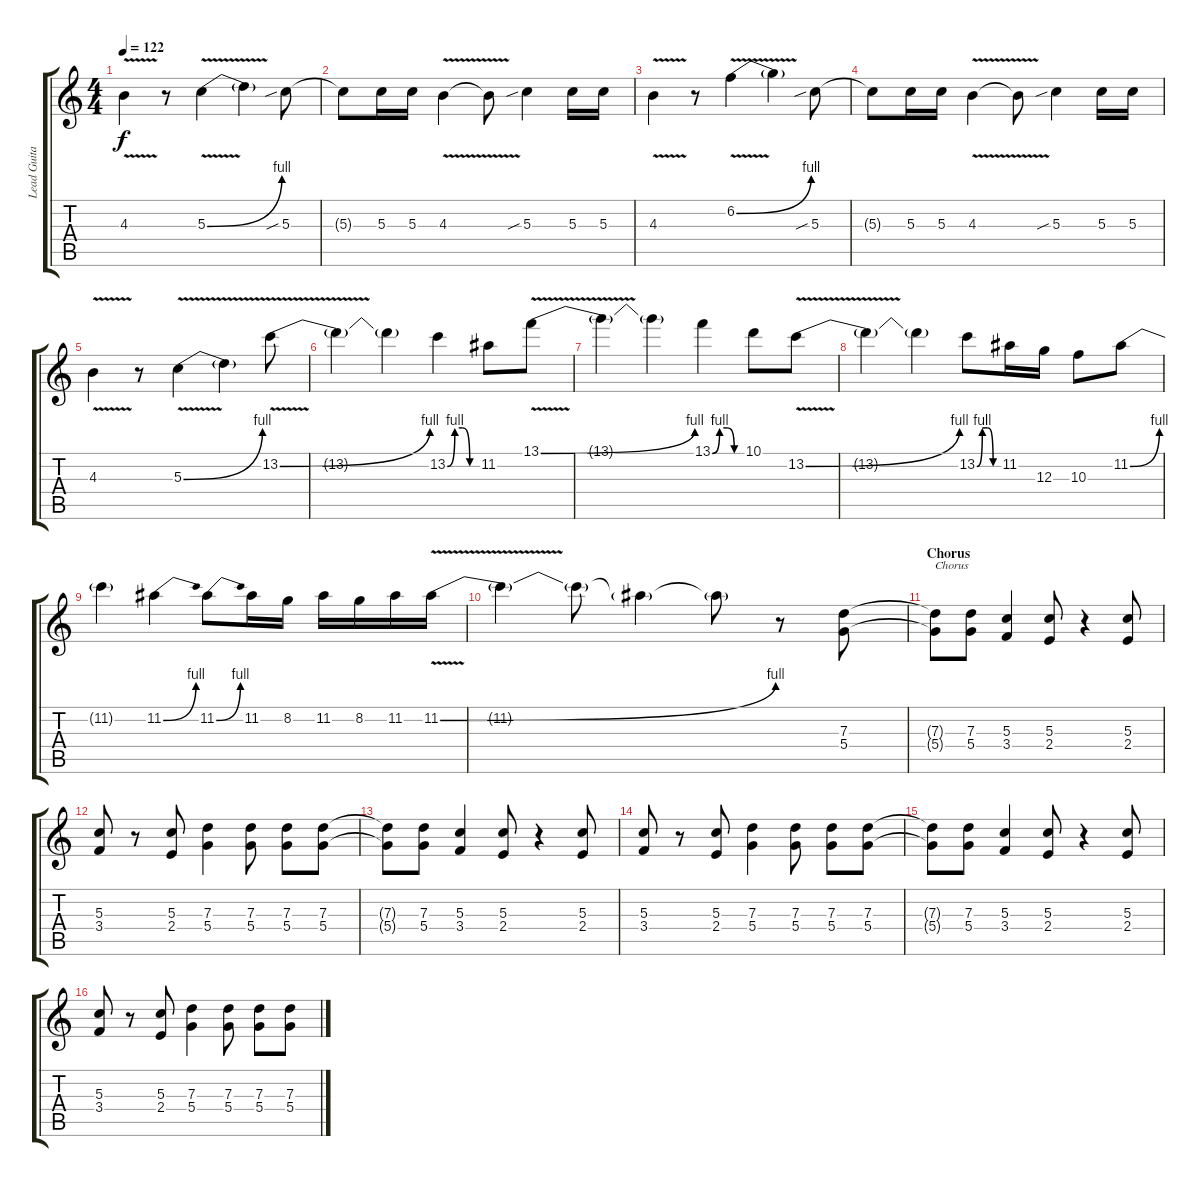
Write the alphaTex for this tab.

\track ("Lead Guitar" "Lead Guita") {instrument overdrivenguitar}
\staff {score tabs}
\tuning (E4 B3 G3 D3 A2 E2) {hide}
\ts (4 4)
\tempo 122
\clef g2
\ks c
4.3{v}.4{dy f} r.8 5.3{be (bend 0 0 60 4) v}.4 5.3{t}.4 5.3{sib}.8 |
5.3{t}.8 5.3.16 5.3.16 4.3{v}.4 4.3{t}.8 5.3{sib}.4 5.3.16 5.3.16 |
4.3{v}.4 r.8 6.2{be (bend 0 0 60 4) v}.4 6.2{t}.4 5.3{sib}.8 |
5.3{t}.8 5.3.16 5.3.16 4.3{v}.4 4.3{t}.8 5.3{sib}.4 5.3.16 5.3.16 |
4.3{v}.4 r.8 5.3{be (bend 0 0 60 4) v}.4 5.3{t}.4 13.2{be (bend 0 0 60 4) v}.8 |
13.2{t}.4 13.2{t}.4 13.2{be (custom 0 0 15 4 30 4 45 0 60 0)}.4 11.2.8 13.1{be (bend 0 0 60 4) v}.8 |
13.1{t}.4 13.1{t}.4 13.1{be (custom 0 0 15 4 30 4 45 0 60 0)}.4 10.1.8 13.2{be (bend 0 0 60 4) v}.8 |
13.2{t}.4 13.2{t}.4 13.2{be (custom 0 0 15 4 30 4 45 0 60 0)}.8 11.2.16 12.3.16 10.3.8 11.2{be (bend 0 0 60 4)}.8 |
11.2{t}.4 11.2{be (bend 0 0 60 4)}.4 11.2{be (bend 0 0 60 4)}.8 11.2.16 8.2.16 11.2.16 8.2.16 11.2.16 11.2{be (bend 0 0 60 4) v}.16 |
11.2{t}.4 11.2{t}.8 11.2{t}.4 11.2{t}.8 r.8 (7.3 5.4).8 |
\section ("" "Chorus")
(7.3{t} 5.4{t}).8{txt "Chorus"} (7.3 5.4).8 (5.3 3.4).4 (5.3 2.4).8 r.4 (5.3 2.4).8 |
(5.3 3.4).8 r.8 (5.3 2.4).8 (7.3 5.4).4 (7.3 5.4).8 (7.3 5.4).8 (7.3 5.4).8 |
(7.3{t} 5.4{t}).8 (7.3 5.4).8 (5.3 3.4).4 (5.3 2.4).8 r.4 (5.3 2.4).8 |
(5.3 3.4).8 r.8 (5.3 2.4).8 (7.3 5.4).4 (7.3 5.4).8 (7.3 5.4).8 (7.3 5.4).8 |
(7.3{t} 5.4{t}).8 (7.3 5.4).8 (5.3 3.4).4 (5.3 2.4).8 r.4 (5.3 2.4).8 |
(5.3 3.4).8 r.8 (5.3 2.4).8 (7.3 5.4).4 (7.3 5.4).8 (7.3 5.4).8 (7.3 5.4).8
